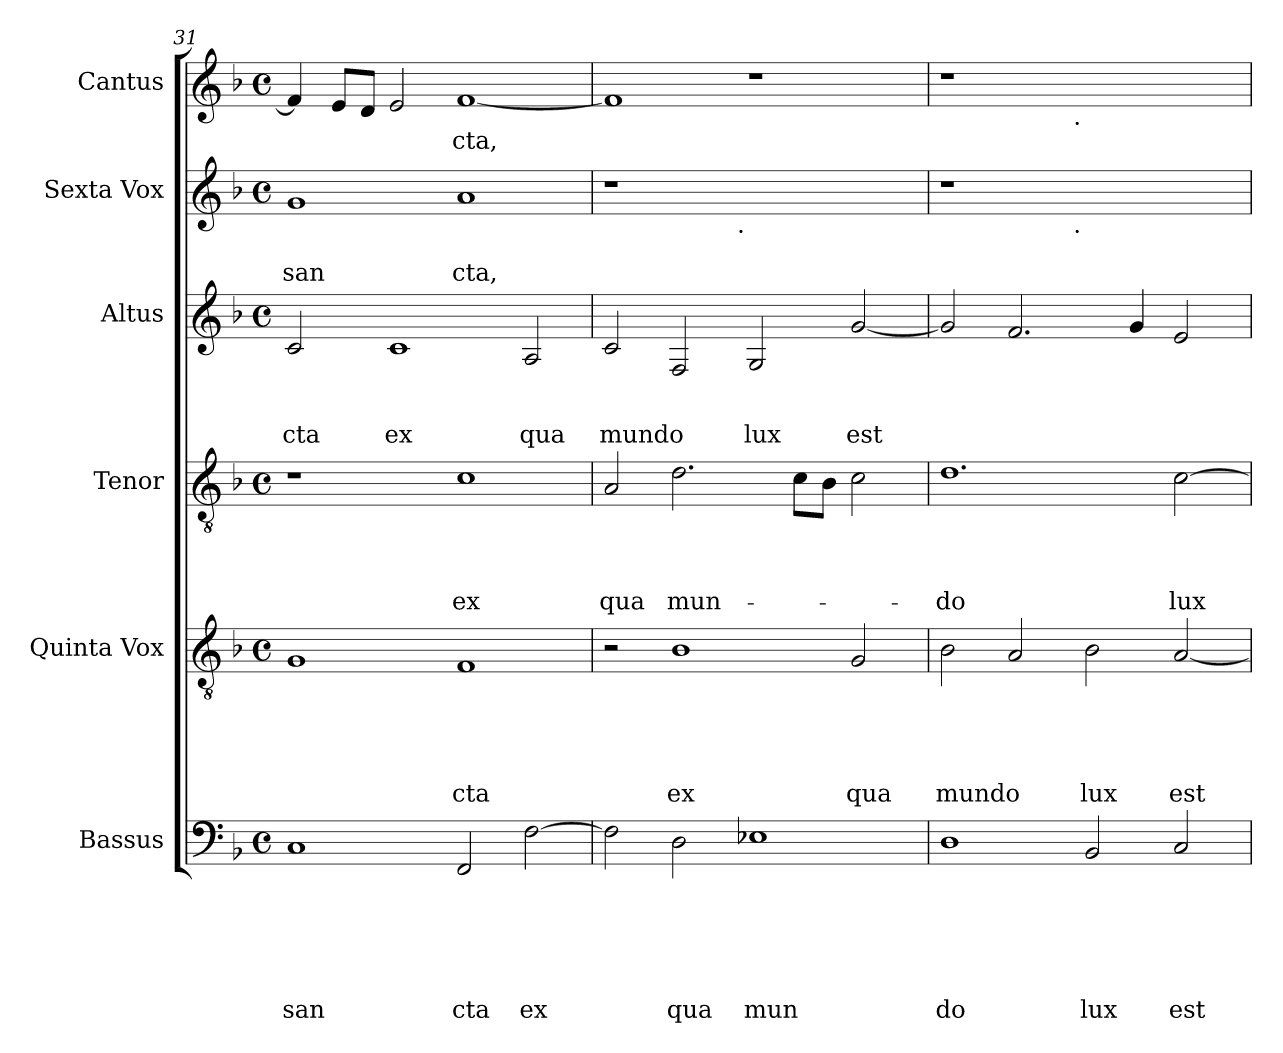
**kern	**text	**text	**text	**text	**text	**text	**kern	**text	**text	**text	**text	**text	**kern	**text	**text	**text	**text	**kern	**text	**text	**text	**kern	**text	**text	**kern	**text
*part6	*part6	*part6	*part6	*part6	*part6	*part6	*part5	*part5	*part5	*part5	*part5	*part5	*part4	*part4	*part4	*part4	*part4	*part3	*part3	*part3	*part3	*part2	*part2	*part2	*part1	*part1
*staff6	*staff6	*staff6	*staff6	*staff6	*staff6	*staff6	*staff5	*staff5	*staff5	*staff5	*staff5	*staff5	*staff4	*staff4	*staff4	*staff4	*staff4	*staff3	*staff3	*staff3	*staff3	*staff2	*staff2	*staff2	*staff1	*staff1
*I"Bassus	*	*	*	*	*	*	*I"Quinta Vox	*	*	*	*	*	*I"Tenor	*	*	*	*	*I"Altus	*	*	*	*I"Sexta Vox	*	*	*I"Cantus	*
!!LO:LB:g=z
*clefF4	*	*	*	*	*	*	*clefGv2	*	*	*	*	*	*clefGv2	*	*	*	*	*clefG2	*	*	*	*clefG2	*	*	*clefG2	*
*k[b-]	*	*	*	*	*	*	*k[b-]	*	*	*	*	*	*k[b-]	*	*	*	*	*k[b-]	*	*	*	*k[b-]	*	*	*k[b-]	*
*F:	*	*	*	*	*	*	*F:	*	*	*	*	*	*F:	*	*	*	*	*F:	*	*	*	*F:	*	*	*F:	*
*M4/4	*	*	*	*	*	*	*M4/4	*	*	*	*	*	*M4/4	*	*	*	*	*M4/4	*	*	*	*M4/4	*	*	*M4/4	*
*met(c)	*	*	*	*	*	*	*met(c)	*	*	*	*	*	*met(c)	*	*	*	*	*met(c)	*	*	*	*met(c)	*	*	*met(c)	*
=31	=31	=31	=31	=31	=31	=31	=31	=31	=31	=31	=31	=31	=31	=31	=31	=31	=31	=31	=31	=31	=31	=31	=31	=31	=31	=31
!	!	!	!	!	!	!LO:LY:b	!	!	!	!	!	!	!	!	!	!	!	!	!	!	!LO:LY:b	!	!	!LO:LY:b	!	!
1C	.	.	.	.	.	san	1G	.	.	.	.	.	1r	.	.	.	.	2c/	.	.	cta	1g	.	san	4f/]	.
.	.	.	.	.	.	.	.	.	.	.	.	.	.	.	.	.	.	.	.	.	.	.	.	.	8e/L	.
.	.	.	.	.	.	.	.	.	.	.	.	.	.	.	.	.	.	.	.	.	.	.	.	.	8d/J	.
!	!	!	!	!	!	!	!	!	!	!	!	!	!	!	!	!	!	!	!	!	!LO:LY:b	!	!	!	!	!
.	.	.	.	.	.	.	.	.	.	.	.	.	.	.	.	.	.	1c	.	.	ex	.	.	.	2e/	.
!	!	!	!	!	!	!LO:LY:b	!	!	!	!	!	!LO:LY:b	!	!	!	!	!LO:LY:b	!	!	!	!	!	!	!LO:LY:b	!	!LO:LY:b
2FF/	.	.	.	.	.	cta	1F	.	.	.	.	-cta	1c	.	.	.	ex	.	.	.	.	1a	.	cta,	[<1f	-cta,
!	!	!	!	!	!	!LO:LY:b	!	!	!	!	!	!	!	!	!	!	!	!	!	!	!LO:LY:b	!	!	!	!	!
[>2F\	.	.	.	.	.	ex	.	.	.	.	.	.	.	.	.	.	.	2A/	.	.	qua	.	.	.	.	.
=32!	=32!	=32!	=32!	=32!	=32!	=32!	=32!	=32!	=32!	=32!	=32!	=32!	=32!	=32!	=32!	=32!	=32!	=32!	=32!	=32!	=32!	=32!	=32!	=32!	=32!	=32!
!	!	!	!	!	!	!	!	!	!	!	!	!	!	!	!	!	!LO:LY:b	!	!	!	!LO:LY:b	!	!	!	!	!
*	*	*	*	*	*	*	*	*	*	*	*	*	*	*	*	*	*	*	*	*	*	*^	*	*	*	*
2F\]	.	.	.	.	.	.	2r	.	.	.	.	.	2A/	.	.	.	qua	2c/	.	.	mundo	1r	2ryy	.	.	1f]	.
!	!	!	!	!	!	!LO:LY:b	!	!	!	!	!	!LO:LY:b	!	!	!	!	!LO:LY:b	!	!	!	!	!	!	!	!	!	!
2D\	.	.	.	.	.	qua	1B-	.	.	.	.	ex	2.d\	.	.	.	mun-	2F/	.	.	.	.	4...ryy	.	.	.	.
!	!	!	!	!	!	!	!	!	!	!	!	!	!	!	!	!	!	!	!	!	!	!	!LO:TX:b:t=.	!	!	!	!
.	.	.	.	.	.	.	.	.	.	.	.	.	.	.	.	.	.	.	.	.	.	.	1ryy	.	.	.	.
!	!	!	!	!	!	!LO:LY:b	!	!	!	!	!	!	!	!	!	!	!	!	!	!	!LO:LY:b	!	!	!	!	!	!
1E-X	.	.	.	.	.	mun	.	.	.	.	.	.	.	.	.	.	.	2G/	.	.	lux	1ryy	.	.	.	1r	.
.	.	.	.	.	.	.	.	.	.	.	.	.	8c\L	.	.	.	.	.	.	.	.	.	.	.	.	.	.
.	.	.	.	.	.	.	.	.	.	.	.	.	8B-\J	.	.	.	.	.	.	.	.	.	.	.	.	.	.
!	!	!	!	!	!	!	!	!	!	!	!	!LO:LY:b	!	!	!	!	!	!	!	!	!LO:LY:b	!	!	!	!	!	!
.	.	.	.	.	.	.	2G/	.	.	.	.	qua	2c\	.	.	.	.	[<2g/	.	.	est	.	.	.	.	.	.
.	.	.	.	.	.	.	.	.	.	.	.	.	.	.	.	.	.	.	.	.	.	.	32ryy	.	.	.	.
=33!	=33!	=33!	=33!	=33!	=33!	=33!	=33!	=33!	=33!	=33!	=33!	=33!	=33!	=33!	=33!	=33!	=33!	=33!	=33!	=33!	=33!	=33!	=33!	=33!	=33!	=33!	=33!
!	!	!	!	!	!	!LO:LY:b	!	!	!	!	!	!LO:LY:b	!	!	!	!	!LO:LY:b	!	!	!	!	!	!	!	!	!	!
*	*	*	*	*	*	*	*	*	*	*	*	*	*	*	*	*	*	*	*	*	*	*	*	*	*	*^	*
1D	.	.	.	.	.	do	2B-\	.	.	.	.	mundo	1.d	.	.	.	-do	2g/]	.	.	.	1r	2ryy	.	.	1r	2ryy	.
.	.	.	.	.	.	.	2A/	.	.	.	.	.	.	.	.	.	.	2.f/	.	.	.	.	4...ryy	.	.	.	4...ryy	.
!	!	!	!	!	!	!	!	!	!	!	!	!	!	!	!	!	!	!	!	!	!	!	!	!	!	!	!LO:TX:b:t=.	!
!	!	!	!	!	!	!	!	!	!	!	!	!	!	!	!	!	!	!	!	!	!	!	!LO:TX:b:t=.	!	!	!	!	!
.	.	.	.	.	.	.	.	.	.	.	.	.	.	.	.	.	.	.	.	.	.	.	1ryy	.	.	.	1ryy	.
!	!	!	!	!	!	!LO:LY:b	!	!	!	!	!	!LO:LY:b	!	!	!	!	!	!	!	!	!	!	!	!	!	!	!	!
2BB-/	.	.	.	.	.	lux	2B-\	.	.	.	.	lux	.	.	.	.	.	.	.	.	.	1ryy	.	.	.	1ryy	.	.
.	.	.	.	.	.	.	.	.	.	.	.	.	.	.	.	.	.	4g/	.	.	.	.	.	.	.	.	.	.
!	!	!	!	!	!	!LO:LY:b	!	!	!	!	!	!LO:LY:b	!	!	!	!	!LO:LY:b	!	!	!	!	!	!	!	!	!	!	!
2C/	.	.	.	.	.	est	[<2A/	.	.	.	.	est	[>2c\	.	.	.	lux	2e/	.	.	.	.	.	.	.	.	.	.
.	.	.	.	.	.	.	.	.	.	.	.	.	.	.	.	.	.	.	.	.	.	.	32ryy	.	.	.	32ryy	.
*	*	*	*	*	*	*	*	*	*	*	*	*	*	*	*	*	*	*	*	*	*	*v	*v	*	*	*	*	*
*	*	*	*	*	*	*	*	*	*	*	*	*	*	*	*	*	*	*	*	*	*	*	*	*	*v	*v	*
=!	=!	=!	=!	=!	=!	=!	=!	=!	=!	=!	=!	=!	=!	=!	=!	=!	=!	=!	=!	=!	=!	=!	=!	=!	=!	=!
*-	*-	*-	*-	*-	*-	*-	*-	*-	*-	*-	*-	*-	*-	*-	*-	*-	*-	*-	*-	*-	*-	*-	*-	*-	*-	*-
